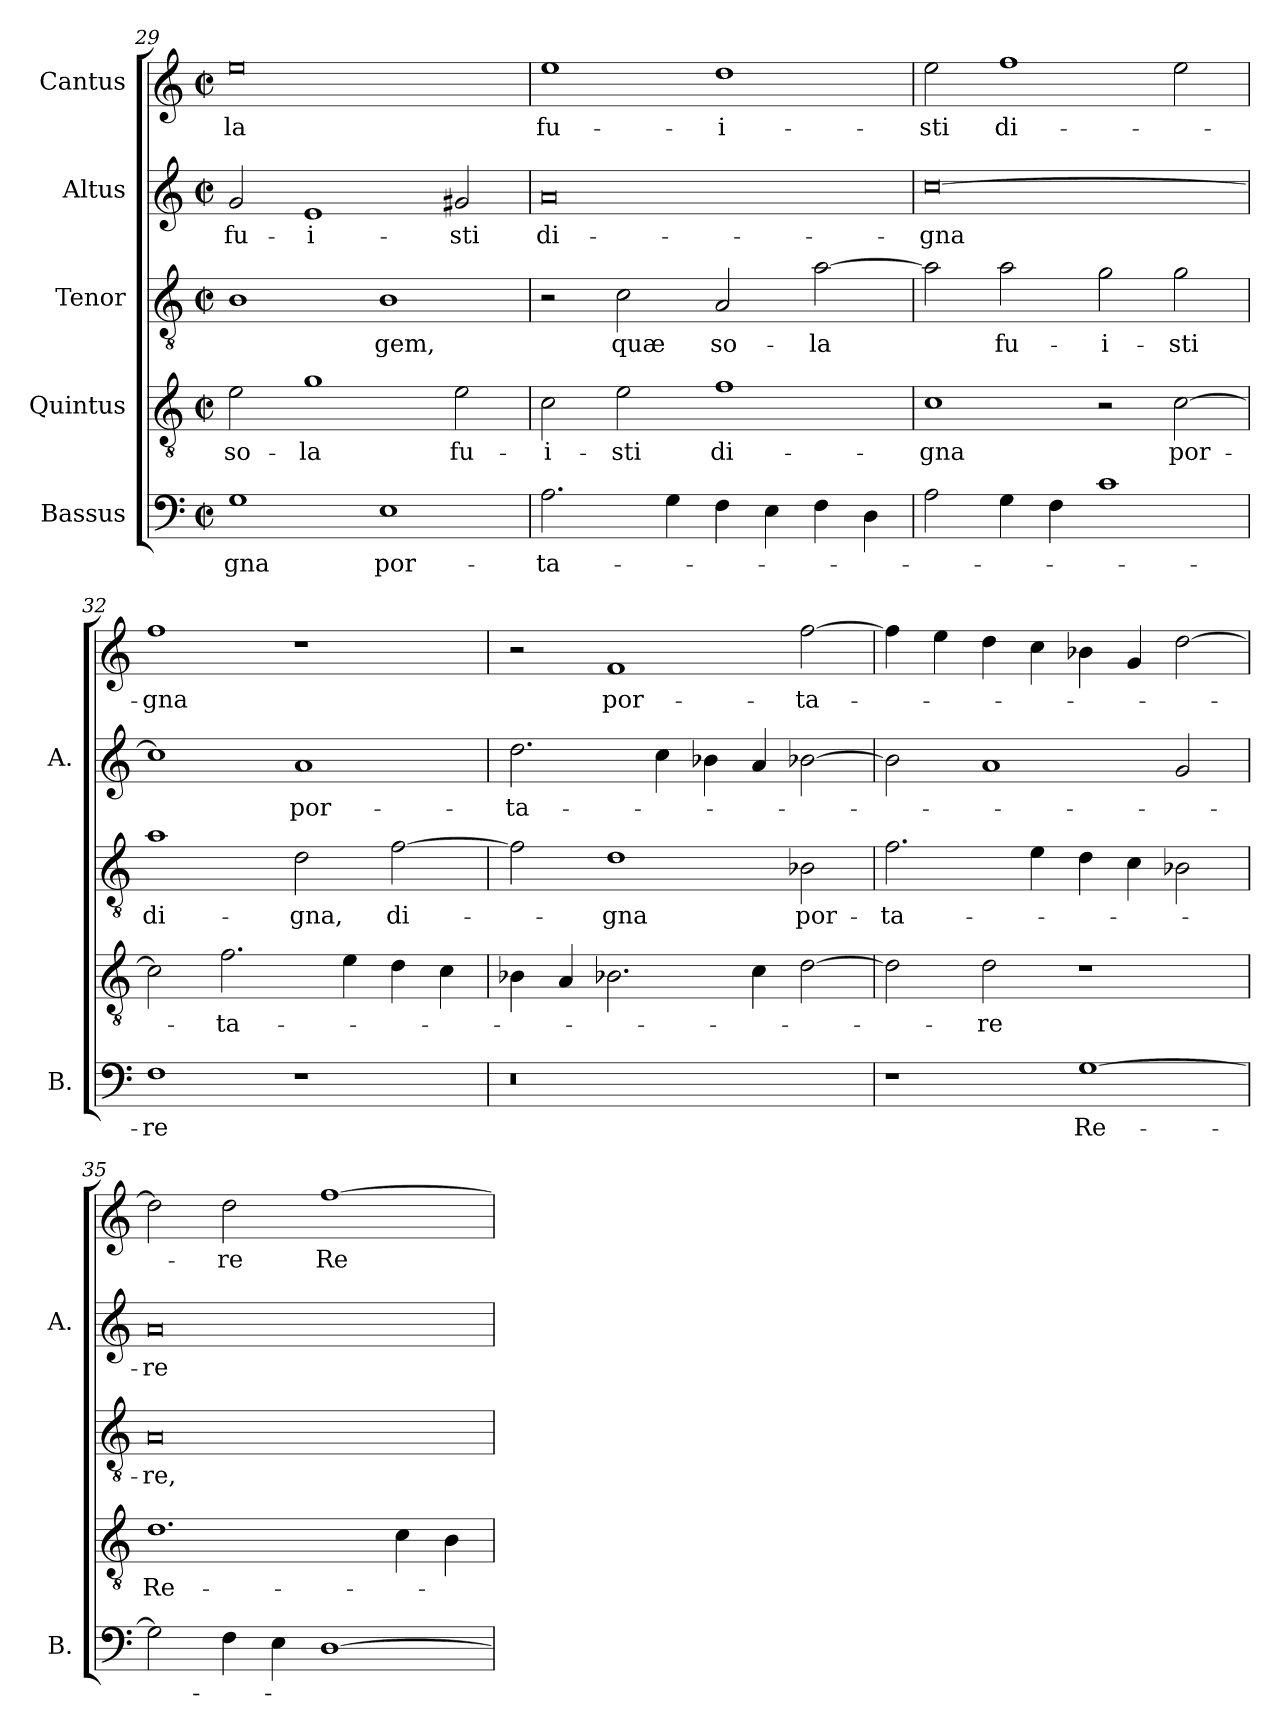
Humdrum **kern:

**kern	**text	**kern	**text	**kern	**text	**kern	**text	**kern	**text
*part5	*part5	*part4	*part4	*part3	*part3	*part2	*part2	*part1	*part1
*staff5	*staff5	*staff4	*staff4	*staff3	*staff3	*staff2	*staff2	*staff1	*staff1
*I"Bassus	*	*I"Quintus	*	*I"Tenor	*	*I"Altus	*	*I"Cantus	*
*I'B.	*	*	*	*	*	*I'A.	*	*	*
*clefF4	*	*clefGv2	*	*clefGv2	*	*clefG2	*	*clefG2	*
*k[]	*	*k[]	*	*k[]	*	*k[]	*	*k[]	*
*C:	*	*C:	*	*C:	*	*C:	*	*C:	*
*M2/2	*	*M2/2	*	*M2/2	*	*M2/2	*	*M2/2	*
*met(c|)	*	*met(c|)	*	*met(c|)	*	*met(c|)	*	*met(c|)	*
=29	=29	=29	=29	=29	=29	=29	=29	=29	=29
1G\	-gna	2e\	so-	1B\	.	2g/	fu-	0ee\	-la
.	.	1g\	-la	.	.	1e/	-i-	.	.
1E\	por-	.	.	1B\	-gem,	.	.	.	.
.	.	2e\	fu-	.	.	2g#X/	-sti	.	.
=30	=30	=30	=30	=30	=30	=30	=30	=30	=30
2.A\	-ta-	2c\	-i-	2r	.	0a/	di-	1ee\	fu-
.	.	2e\	-sti	2c\	quæ	.	.	.	.
4G\	.	.	.	.	.	.	.	.	.
4F\	.	1f\	di-	2A/	so-	.	.	1dd\	-i-
4E\	.	.	.	.	.	.	.	.	.
4F\	.	.	.	[2a\	-la	.	.	.	.
4D\	.	.	.	.	.	.	.	.	.
=31	=31	=31	=31	=31	=31	=31	=31	=31	=31
2A\	.	1c\	-gna	2a\]	.	[0cc\	-gna	2ee\	-sti
4G\	.	.	.	2a\	fu-	.	.	1ff\	di-
4F\	.	.	.	.	.	.	.	.	.
1c\	.	2r	.	2g\	-i-	.	.	.	.
.	.	[2c\	por-	2g\	-sti	.	.	2ee\	.
=32	=32	=32	=32	=32	=32	=32	=32	=32	=32
1F\	-re	2c\]	.	1a\	di-	1cc\]	.	1ff\	-gna
.	.	2.f\	-ta-	.	.	.	.	.	.
1r	.	.	.	2d\	-gna,	1a/	por-	1r	.
.	.	4e\	.	.	.	.	.	.	.
.	.	4d\	.	[2f\	di-	.	.	.	.
.	.	4c\	.	.	.	.	.	.	.
=33	=33	=33	=33	=33	=33	=33	=33	=33	=33
!LO:N:vis=0	!	!	!	!	!	!	!	!	!
1r	.	4B-X\	.	2f\]	.	2.dd\	-ta-	2r	.
.	.	4A/	.	.	.	.	.	.	.
.	.	2.B-X\	.	1d\	-gna	.	.	1f/	por-
.	.	.	.	.	.	4cc\	.	.	.
1ryy	.	.	.	.	.	4b-X\	.	.	.
.	.	4c\	.	.	.	4a/	.	.	.
.	.	[2d\	.	2B-X\	por-	[2b-X\	.	[2ff\	-ta-
=34	=34	=34	=34	=34	=34	=34	=34	=34	=34
1r	.	2d\]	.	2.f\	-ta-	2b-\]	.	4ff\]	.
.	.	.	.	.	.	.	.	4ee\	.
.	.	2d\	-re	.	.	1a/	.	4dd\	.
.	.	.	.	4e\	.	.	.	4cc\	.
[1G\	Re-	1r	.	4d\	.	.	.	4b-X\	.
.	.	.	.	4c\	.	.	.	4g/	.
.	.	.	.	2B-X\	.	2g/	.	[2dd\	.
=35	=35	=35	=35	=35	=35	=35	=35	=35	=35
2G\]	.	1.d\	Re-	0A/	-re,	0a/	-re	2dd\]	.
4F\	.	.	.	.	.	.	.	2dd\	-re
4E\	.	.	.	.	.	.	.	.	.
[1D\	.	.	.	.	.	.	.	[1ff\	Re-
.	.	4c\	.	.	.	.	.	.	.
.	.	4B\	.	.	.	.	.	.	.
=	=	=	=	=	=	=	=	=	=
*-	*-	*-	*-	*-	*-	*-	*-	*-	*-
